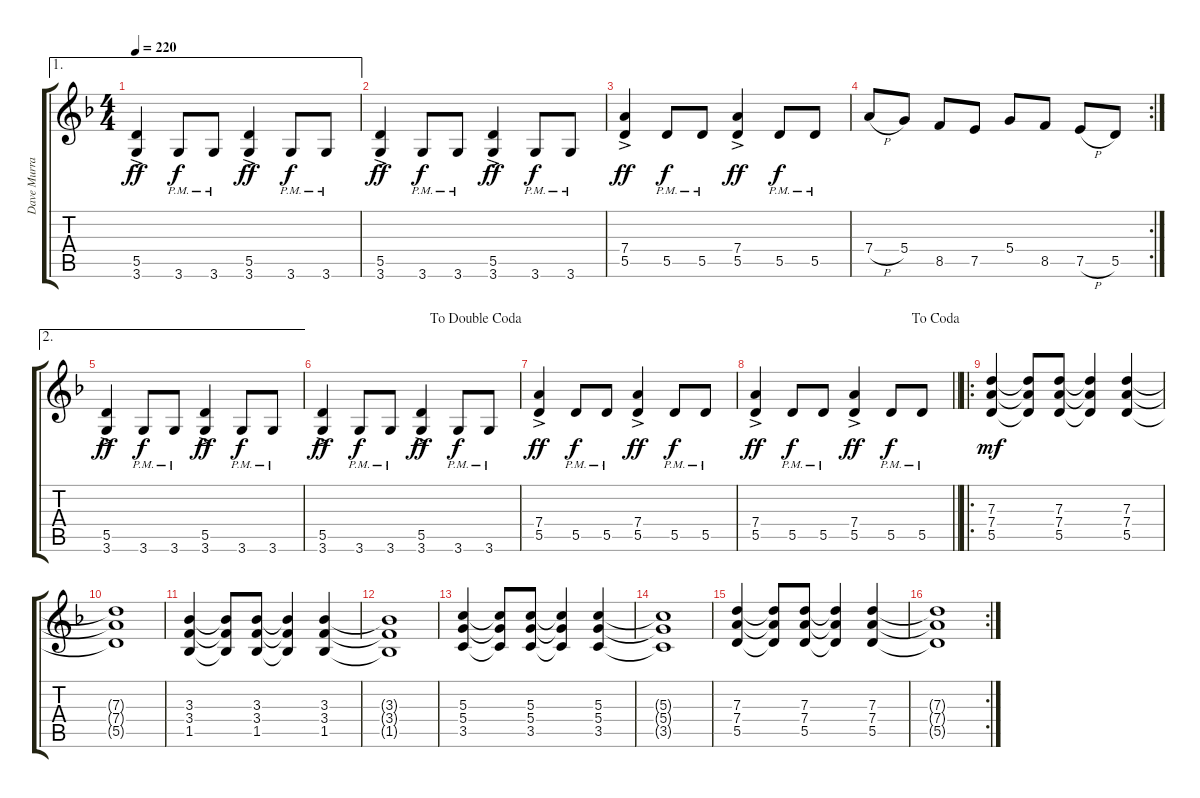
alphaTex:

\track ("Dave Murray" "Dave Murra") {instrument distortionguitar}
\staff {score tabs}
\tuning (E4 B3 G3 D3 A2 E2) {hide}
\ae 1
\ts (4 4)
\tempo 220
\clef g2
\ks f
(5.5{ac} 3.6{ac}).4{dy ff} 3.6{pm}.8{dy f} 3.6{pm}.8 (5.5{ac} 3.6{ac}).4{dy ff} 3.6{pm}.8{dy f} 3.6{pm}.8 |
(5.5{ac} 3.6{ac}).4{dy ff} 3.6{pm}.8{dy f} 3.6{pm}.8 (5.5{ac} 3.6{ac}).4{dy ff} 3.6{pm}.8{dy f} 3.6{pm}.8 |
(7.4{ac} 5.5{ac}).4{dy ff} 5.5{pm}.8{dy f} 5.5{pm}.8 (7.4{ac} 5.5{ac}).4{dy ff} 5.5{pm}.8{dy f} 5.5{pm}.8 |
\rc 2
7.4{h}.8 5.4.8 8.5.8 7.5.8 5.4.8 8.5.8 7.5{h}.8 5.5.8 |
\ae 2
(5.5{ac} 3.6{ac}).4{dy ff} 3.6{pm}.8{dy f} 3.6{pm}.8 (5.5{ac} 3.6{ac}).4{dy ff} 3.6{pm}.8{dy f} 3.6{pm}.8 |
\jump dadoublecoda
(5.5{ac} 3.6{ac}).4{dy ff} 3.6{pm}.8{dy f} 3.6{pm}.8 (5.5{ac} 3.6{ac}).4{dy ff} 3.6{pm}.8{dy f} 3.6{pm}.8 |
(7.4{ac} 5.5{ac}).4{dy ff} 5.5{pm}.8{dy f} 5.5{pm}.8 (7.4{ac} 5.5{ac}).4{dy ff} 5.5{pm}.8{dy f} 5.5{pm}.8 |
\jump dacoda
\barLineRight lightlight
(7.4{ac} 5.5{ac}).4{dy ff} 5.5{pm}.8{dy f} 5.5{pm}.8 (7.4{ac} 5.5{ac}).4{dy ff} 5.5{pm}.8{dy f} 5.5{pm}.8 |
\ro
(7.3 7.4 5.5).4{dy mf} (7.3{t} 7.4{t} 5.5{t}).8 (7.3 7.4 5.5).8 (7.3{t} 7.4{t} 5.5{t}).4 (7.3 7.4 5.5).4 |
(7.3{t} 7.4{t} 5.5{t}).1 |
(3.3 3.4 1.5).4 (3.3{t} 3.4{t} 1.5{t}).8 (3.3 3.4 1.5).8 (3.3{t} 3.4{t} 1.5{t}).4 (3.3 3.4 1.5).4 |
(3.3{t} 3.4{t} 1.5{t}).1 |
(5.3 5.4 3.5).4 (5.3{t} 5.4{t} 3.5{t}).8 (5.3 5.4 3.5).8 (5.3{t} 5.4{t} 3.5{t}).4 (5.3 5.4 3.5).4 |
(5.3{t} 5.4{t} 3.5{t}).1 |
(7.3 7.4 5.5).4 (7.3{t} 7.4{t} 5.5{t}).8 (7.3 7.4 5.5).8 (7.3{t} 7.4{t} 5.5{t}).4 (7.3 7.4 5.5).4 |
\rc 2
(7.3{t} 7.4{t} 5.5{t}).1
